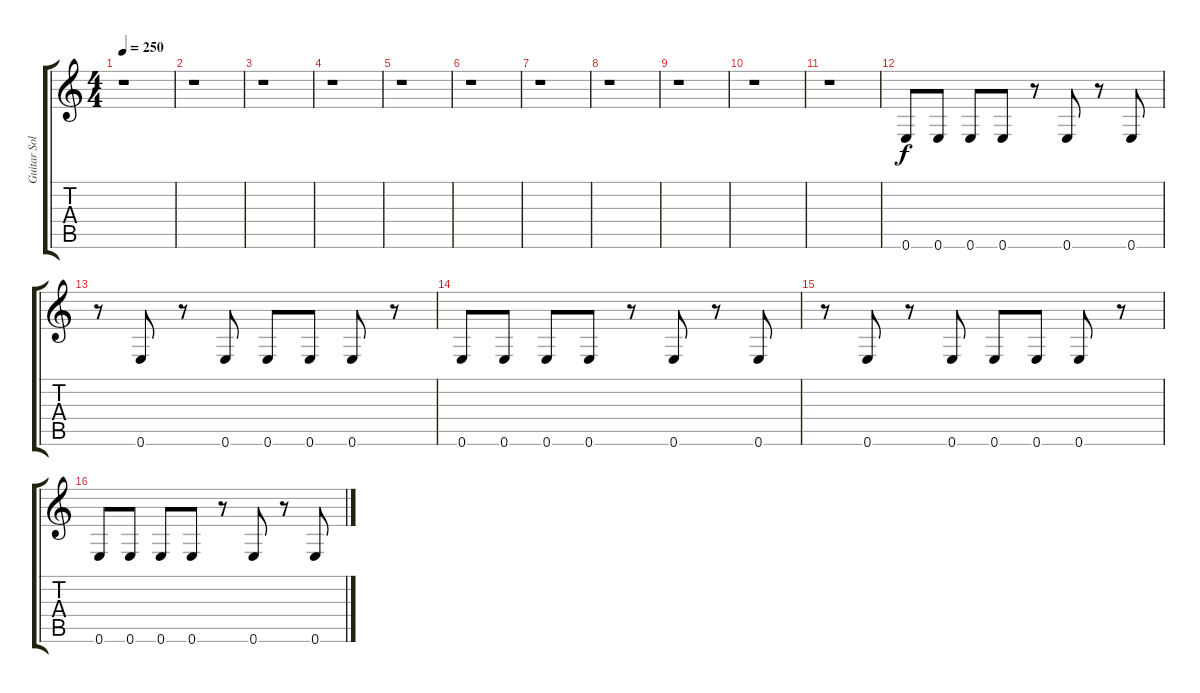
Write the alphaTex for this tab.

\track ("Guitar Solo" "Guitar Sol") {instrument overdrivenguitar}
\staff {score tabs}
\tuning (E4 B3 G3 D3 A2 E2) {hide}
\ts (4 4)
\tempo 250
\clef g2
\ks c
r.1{dy f instrument overdrivenguitar} |
r.1 |
r.1 |
r.1 |
r.1 |
r.1 |
r.1 |
r.1 |
r.1 |
r.1 |
r.1 |
0.6.8 0.6.8 0.6.8 0.6.8 r.8 0.6.8 r.8 0.6.8 |
r.8 0.6.8 r.8 0.6.8 0.6.8 0.6.8 0.6.8 r.8 |
0.6.8 0.6.8 0.6.8 0.6.8 r.8 0.6.8 r.8 0.6.8 |
r.8 0.6.8 r.8 0.6.8 0.6.8 0.6.8 0.6.8 r.8 |
0.6.8 0.6.8 0.6.8 0.6.8 r.8 0.6.8 r.8 0.6.8
